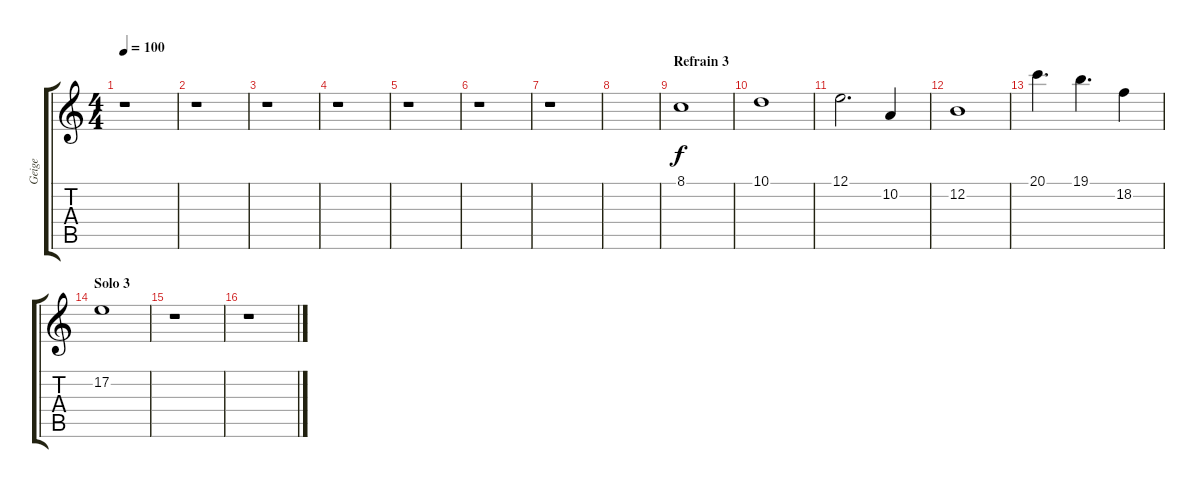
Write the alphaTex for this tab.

\track ("Geige" "Geige") {instrument violin}
\staff {score tabs}
\tuning (E4 B3 G3 D3 A2 E2) {hide}
\ts (4 4)
\tempo 100
\clef g2
\ks c
r.1{dy f} |
r.1 |
r.1 |
r.1 |
r.1 |
r.1 |
r.1 |
|
\section ("" "Refrain 3")
8.1.1 |
10.1.1 |
12.1.2{d} 10.2.4 |
12.2.1 |
20.1.4{d} 19.1.4{d} 18.2.4 |
\section ("" "Solo 3")
17.2.1 |
r.1 |
r.1
